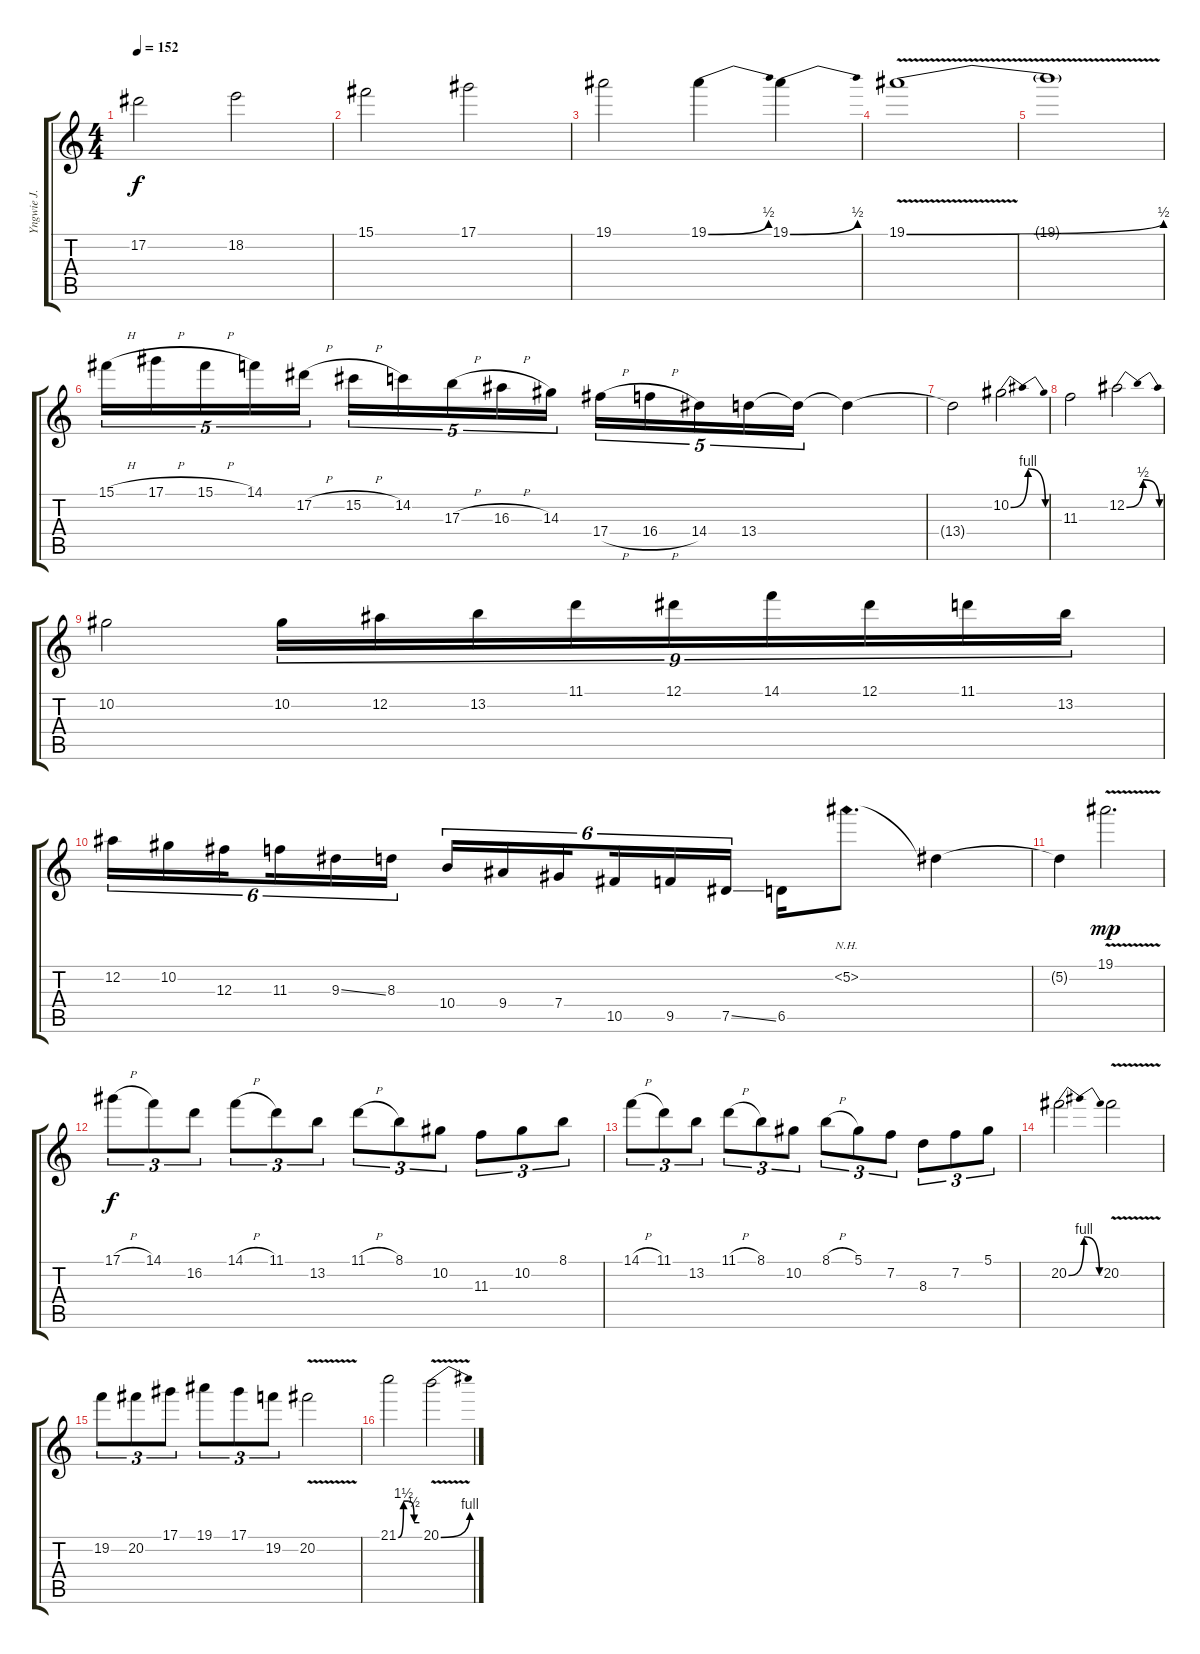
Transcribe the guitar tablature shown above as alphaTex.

\track ("Yngwie J. Malmsteen (Guitar 2)" "Yngwie J. ") {instrument overdrivenguitar}
\staff {score tabs}
\tuning (Eb4 Bb3 Gb3 Db3 Ab2 Eb2) {hide}
\ts (4 4)
\tempo 152
\clef g2
\ks c
17.2.2{dy f} 18.2.2 |
15.1.2 17.1.2 |
19.1.2 19.1{be (bend 0 0 60 2)}.4 19.1{be (bend 0 0 60 2)}.4 |
19.1{be (bend 0 0 60 2) v}.1 |
19.1{t}.1 |
15.1{h}.16{tu (5 4)} 17.1{h}.16{tu (5 4)} 15.1{h}.16{tu (5 4)} 14.1.16{tu (5 4)} 17.2{h}.16{tu (5 4)} 15.2{h}.16{tu (5 4)} 14.2.16{tu (5 4)} 17.3{h}.16{tu (5 4)} 16.3{h}.16{tu (5 4)} 14.3.16{tu (5 4)} 17.4{h}.16{tu (5 4)} 16.4{h}.16{tu (5 4)} 14.4.16{tu (5 4)} 13.4.16{tu (5 4)} 13.4{t}.16{tu (5 4)} 13.4{t}.4 |
13.4{t}.2 10.2{be (bendrelease 0 0 15 4 30 4 60 0)}.2 |
11.3.2 12.2{be (bendrelease 0 0 15 2 30 2 60 0)}.2 |
10.2.2 10.2.16{tu (9 8)} 12.2.16{tu (9 8)} 13.2.16{tu (9 8)} 11.1.16{tu (9 8)} 12.1.16{tu (9 8)} 14.1.16{tu (9 8)} 12.1.16{tu (9 8)} 11.1.16{tu (9 8)} 13.2.16{tu (9 8)} |
12.2.16{tu (6 4)} 10.2.16{tu (6 4)} 12.3.16{tu (6 4) beam splitsecondary} 11.3.16{tu (6 4)} 9.3{ss}.16{tu (6 4)} 8.3.16{tu (6 4)} 10.4.16{tu (6 4)} 9.4.16{tu (6 4)} 7.4.16{tu (6 4) beam splitsecondary} 10.5.16{tu (6 4)} 9.5.16{tu (6 4)} 7.5{ss}.16{tu (6 4)} 6.5.16 5.2{nh}.8{d} 5.2{t}.4 |
5.2{t}.4 19.1{v}.2{d dy mp} |
17.1{h}.8{tu (3 2) dy f} 14.1.8{tu (3 2)} 16.2.8{tu (3 2)} 14.1{h}.8{tu (3 2)} 11.1.8{tu (3 2)} 13.2.8{tu (3 2)} 11.1{h}.8{tu (3 2)} 8.1.8{tu (3 2)} 10.2.8{tu (3 2)} 11.3.8{tu (3 2)} 10.2.8{tu (3 2)} 8.1.8{tu (3 2)} |
14.1{h}.8{tu (3 2)} 11.1.8{tu (3 2)} 13.2.8{tu (3 2)} 11.1{h}.8{tu (3 2)} 8.1.8{tu (3 2)} 10.2.8{tu (3 2)} 8.1{h}.8{tu (3 2)} 5.1.8{tu (3 2)} 7.2.8{tu (3 2)} 8.3.8{tu (3 2)} 7.2.8{tu (3 2)} 5.1.8{tu (3 2)} |
20.2{be (bendrelease 0 0 15 4 30 4 60 0)}.2 20.2{v}.2 |
19.2.8{tu (3 2)} 20.2.8{tu (3 2)} 17.1.8{tu (3 2)} 19.1.8{tu (3 2)} 17.1.8{tu (3 2)} 19.2.8{tu (3 2)} 20.2{v}.2 |
21.1{be (custom 0 0 15 6 30 6 45 2 60 2)}.2 20.1{be (bend 0 0 60 4) v}.2
